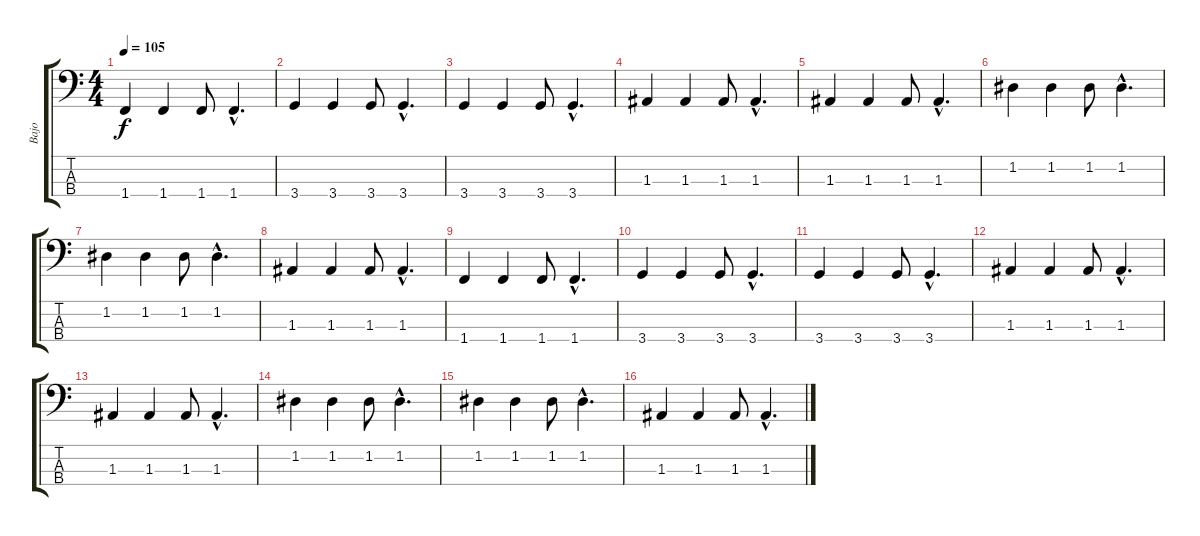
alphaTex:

\track ("Bajo" "Bajo") {instrument slapbass2}
\staff {score tabs}
\tuning (G2 D2 A1 E1) {hide}
\ts (4 4)
\tempo 105
\clef f4
\ks c
1.4.4{dy f} 1.4.4 1.4.8 1.4{hac}.4{d} |
3.4.4 3.4.4 3.4.8 3.4{hac}.4{d} |
3.4.4 3.4.4 3.4.8 3.4{hac}.4{d} |
1.3.4 1.3.4 1.3.8 1.3{hac}.4{d} |
1.3.4 1.3.4 1.3.8 1.3{hac}.4{d} |
1.2.4 1.2.4 1.2.8 1.2{hac}.4{d} |
1.2.4 1.2.4 1.2.8 1.2{hac}.4{d} |
1.3.4 1.3.4 1.3.8 1.3{hac}.4{d} |
1.4.4 1.4.4 1.4.8 1.4{hac}.4{d} |
3.4.4 3.4.4 3.4.8 3.4{hac}.4{d} |
3.4.4 3.4.4 3.4.8 3.4{hac}.4{d} |
1.3.4 1.3.4 1.3.8 1.3{hac}.4{d} |
1.3.4 1.3.4 1.3.8 1.3{hac}.4{d} |
1.2.4 1.2.4 1.2.8 1.2{hac}.4{d} |
1.2.4 1.2.4 1.2.8 1.2{hac}.4{d} |
1.3.4 1.3.4 1.3.8 1.3{hac}.4{d}
